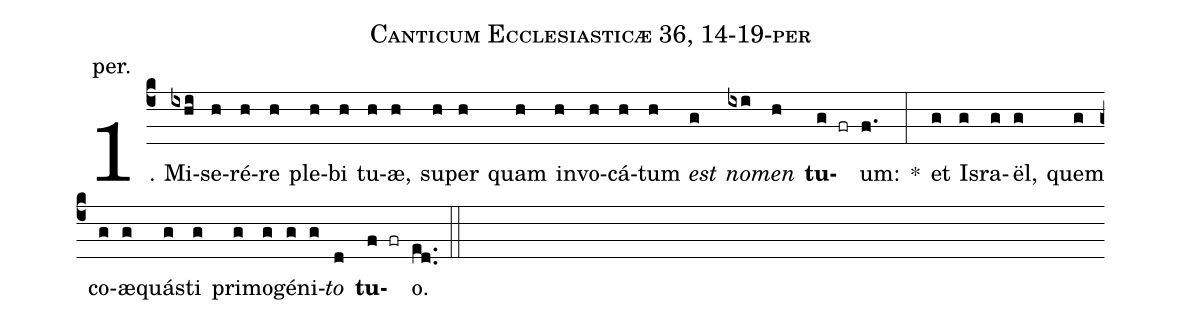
name: Canticum Ecclesiasticæ 36, 14-19-per;
annotation: per.;
%%
(c4)1. Mi(ixhi)se(h)ré(h)re(h) ple(h)bi(h) tu(h)æ,(h) su(h)per(h) quam(h) in(h)vo(h)cá(h)tum(h) <i>est</i>(g) <i>no</i>(ixi)<i>men</i>(h) <b>tu</b>(g fr)um:(f.) *(:) et(g) Is(g)ra(g)ël,(g) quem(g) co(g)æ(g)quás(g)ti(g) pri(g)mo(g)gé(g)ni(g)<i>to</i>(d) <b>tu</b>(f fr)o.(ed..) (::)
